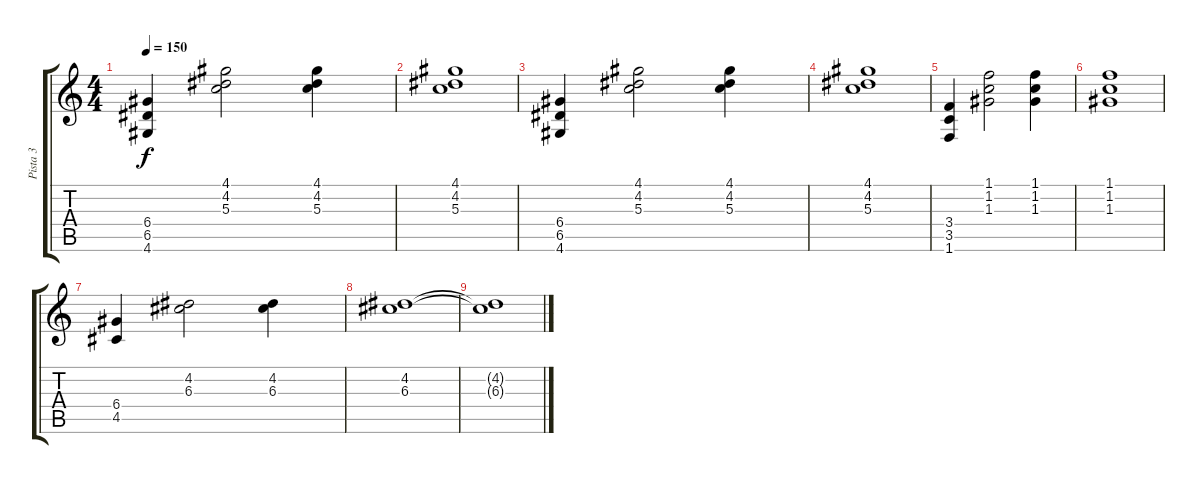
\track ("Pista 3" "Pista 3") {instrument distortionguitar}
\staff {score tabs}
\tuning (E4 B3 G3 D3 A2 E2) {hide}
\ts (4 4)
\tempo 150
\clef g2
\ks c
(6.4 6.5 4.6).4{dy f} (4.1 4.2 5.3).2 (4.1 4.2 5.3).4 |
(4.1 4.2 5.3).1 |
(6.4 6.5 4.6).4 (4.1 4.2 5.3).2 (4.1 4.2 5.3).4 |
(4.1 4.2 5.3).1 |
(3.4 3.5 1.6).4 (1.1 1.2 1.3).2 (1.1 1.2 1.3).4 |
(1.1 1.2 1.3).1 |
(6.4 4.5).4 (4.2 6.3).2 (4.2 6.3).4 |
(4.2 6.3).1 |
(4.2{t} 6.3{t}).1
